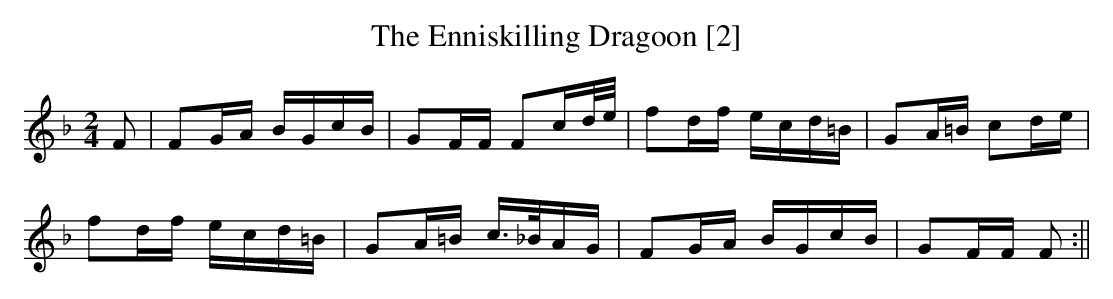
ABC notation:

X:1
T:Enniskilling Dragoon [2], The
M:2/4
L:1/8
K:F
F | FG/A/ B/G/c/B/ | GF/F/ Fc/d/4e/4 | fd/f/ e/c/d/=B/ | GA/=B/ cd/e/ |
fd/f/ e/c/d/=B/ | GA/=B/ c/>_B/A/G/ | FG/A/ B/G/c/B/ | GF/F/ F :||
